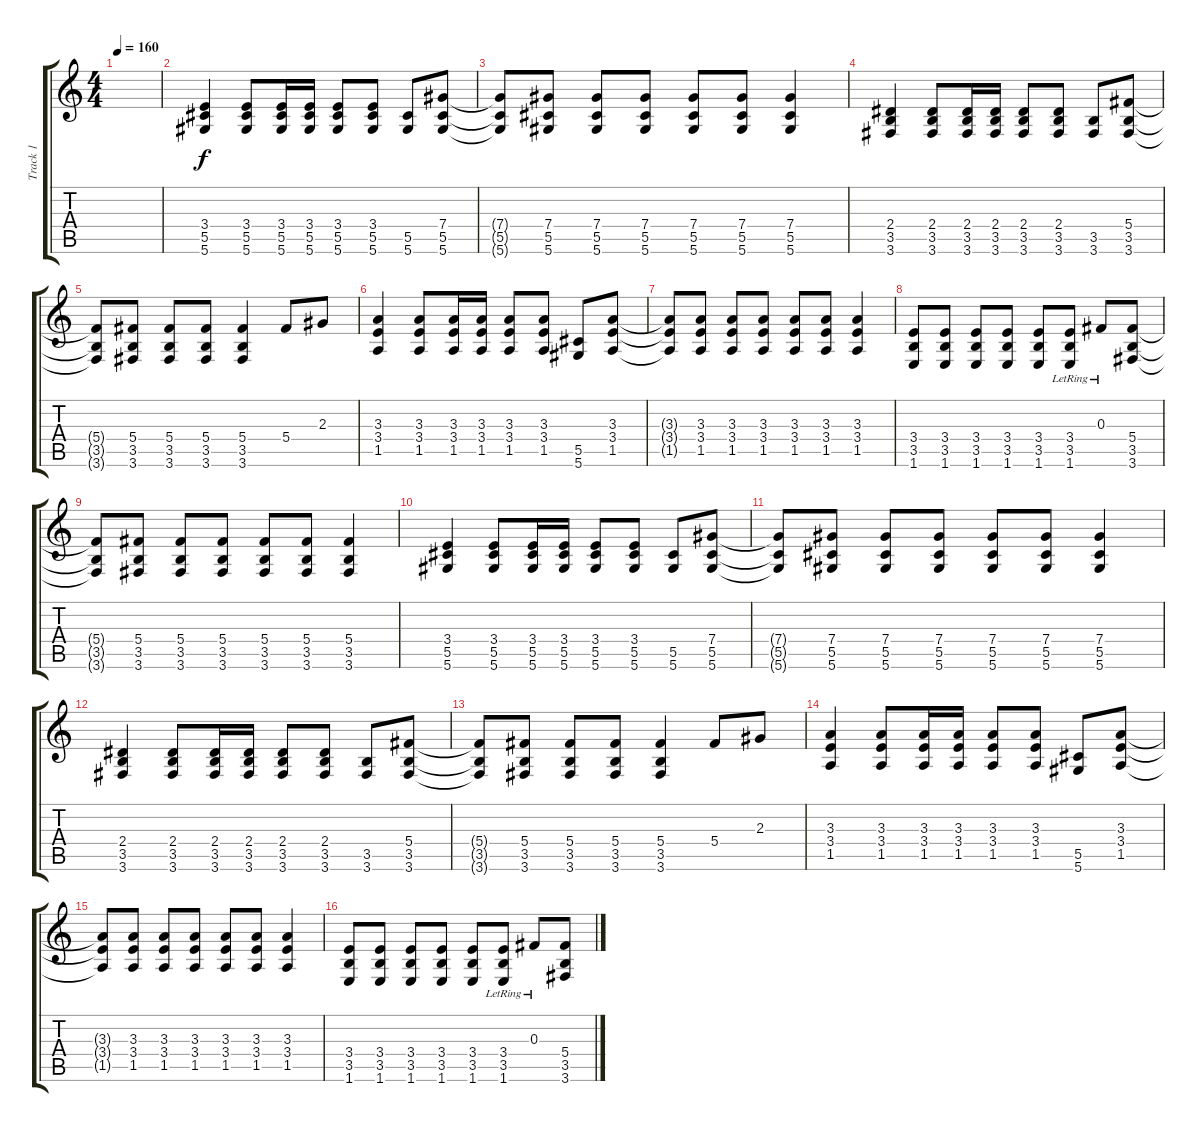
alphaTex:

\track ("Track 1" "Track 1") {instrument distortionguitar}
\staff {score tabs}
\tuning (Eb4 Bb3 Gb3 Db3 Ab2 Eb2) {hide}
\ts (4 4)
\tempo 160
\clef g2
\ks c
|
(3.4 5.5 5.6).4 (3.4 5.5 5.6).8 (3.4 5.5 5.6).16 (3.4 5.5 5.6).16 (3.4 5.5 5.6).8 (3.4 5.5 5.6).8 (5.5 5.6).8 (7.4 5.5 5.6).8 |
(7.4{t} 5.5{t} 5.6{t}).8 (7.4 5.5 5.6).8 (7.4 5.5 5.6).8 (7.4 5.5 5.6).8 (7.4 5.5 5.6).8 (7.4 5.5 5.6).8 (7.4 5.5 5.6).4 |
(2.4 3.5 3.6).4 (2.4 3.5 3.6).8 (2.4 3.5 3.6).16 (2.4 3.5 3.6).16 (2.4 3.5 3.6).8 (2.4 3.5 3.6).8 (3.5 3.6).8 (5.4 3.5 3.6).8 |
(5.4{t} 3.5{t} 3.6{t}).8 (5.4 3.5 3.6).8 (5.4 3.5 3.6).8 (5.4 3.5 3.6).8 (5.4 3.5 3.6).4 5.4.8 2.3.8 |
(3.3 3.4 1.5).4 (3.3 3.4 1.5).8 (3.3 3.4 1.5).16 (3.3 3.4 1.5).16 (3.3 3.4 1.5).8 (3.3 3.4 1.5).8 (5.5 5.6).8 (3.3 3.4 1.5).8 |
(3.3{t} 3.4{t} 1.5{t}).8 (3.3 3.4 1.5).8 (3.3 3.4 1.5).8 (3.3 3.4 1.5).8 (3.3 3.4 1.5).8 (3.3 3.4 1.5).8 (3.3 3.4 1.5).4 |
(3.4 3.5 1.6).8 (3.4 3.5 1.6).8 (3.4 3.5 1.6).8 (3.4 3.5 1.6).8 (3.4 3.5 1.6).8 (3.4{lr} 3.5{lr} 1.6{lr}).8 0.3{lr}.8 (5.4 3.5 3.6).8 |
(5.4{t} 3.5{t} 3.6{t}).8 (5.4 3.5 3.6).8 (5.4 3.5 3.6).8 (5.4 3.5 3.6).8 (5.4 3.5 3.6).8 (5.4 3.5 3.6).8 (5.4 3.5 3.6).4 |
(3.4 5.5 5.6).4 (3.4 5.5 5.6).8 (3.4 5.5 5.6).16 (3.4 5.5 5.6).16 (3.4 5.5 5.6).8 (3.4 5.5 5.6).8 (5.5 5.6).8 (7.4 5.5 5.6).8 |
(7.4{t} 5.5{t} 5.6{t}).8 (7.4 5.5 5.6).8 (7.4 5.5 5.6).8 (7.4 5.5 5.6).8 (7.4 5.5 5.6).8 (7.4 5.5 5.6).8 (7.4 5.5 5.6).4 |
(2.4 3.5 3.6).4 (2.4 3.5 3.6).8 (2.4 3.5 3.6).16 (2.4 3.5 3.6).16 (2.4 3.5 3.6).8 (2.4 3.5 3.6).8 (3.5 3.6).8 (5.4 3.5 3.6).8 |
(5.4{t} 3.5{t} 3.6{t}).8 (5.4 3.5 3.6).8 (5.4 3.5 3.6).8 (5.4 3.5 3.6).8 (5.4 3.5 3.6).4 5.4.8 2.3.8 |
(3.3 3.4 1.5).4 (3.3 3.4 1.5).8 (3.3 3.4 1.5).16 (3.3 3.4 1.5).16 (3.3 3.4 1.5).8 (3.3 3.4 1.5).8 (5.5 5.6).8 (3.3 3.4 1.5).8 |
(3.3{t} 3.4{t} 1.5{t}).8 (3.3 3.4 1.5).8 (3.3 3.4 1.5).8 (3.3 3.4 1.5).8 (3.3 3.4 1.5).8 (3.3 3.4 1.5).8 (3.3 3.4 1.5).4 |
(3.4 3.5 1.6).8 (3.4 3.5 1.6).8 (3.4 3.5 1.6).8 (3.4 3.5 1.6).8 (3.4 3.5 1.6).8 (3.4{lr} 3.5{lr} 1.6{lr}).8 0.3{lr}.8 (5.4 3.5 3.6).8
